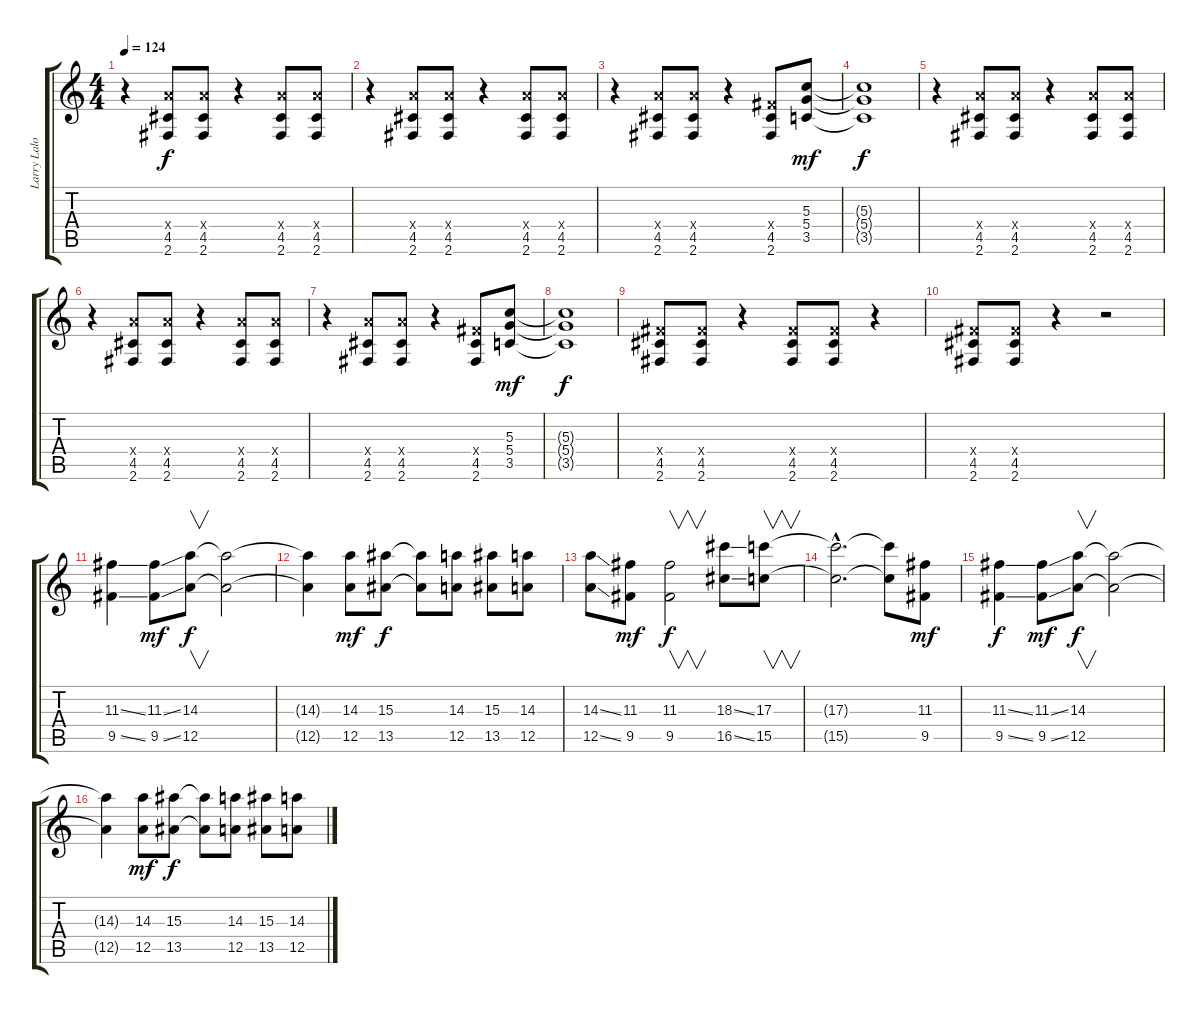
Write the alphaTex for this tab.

\track ("Larry Lalonde / Guitar" "Larry Lalo") {instrument distortionguitar}
\staff {score tabs}
\tuning (E4 B3 G3 D3 A2 E2) {hide}
\ts (4 4)
\tempo 124
\clef g2
\ks c
r.4{dy f} (7.4{x} 4.5 2.6).8 (7.4{x} 4.5 2.6).8 r.4 (7.4{x} 4.5 2.6).8 (7.4{x} 4.5 2.6).8 |
r.4 (7.4{x} 4.5 2.6).8 (7.4{x} 4.5 2.6).8 r.4 (7.4{x} 4.5 2.6).8 (7.4{x} 4.5 2.6).8 |
r.4 (7.4{x} 4.5 2.6).8 (7.4{x} 4.5 2.6).8 r.4 (4.4{x} 4.5 2.6).8 (5.3 5.4 3.5).8{dy mf} |
(5.3{t} 5.4{t} 3.5{t}).1{dy f} |
r.4 (7.4{x} 4.5 2.6).8 (7.4{x} 4.5 2.6).8 r.4 (7.4{x} 4.5 2.6).8 (7.4{x} 4.5 2.6).8 |
r.4 (7.4{x} 4.5 2.6).8 (7.4{x} 4.5 2.6).8 r.4 (7.4{x} 4.5 2.6).8 (7.4{x} 4.5 2.6).8 |
r.4 (7.4{x} 4.5 2.6).8 (7.4{x} 4.5 2.6).8 r.4 (4.4{x} 4.5 2.6).8 (5.3 5.4 3.5).8{dy mf} |
(5.3{t} 5.4{t} 3.5{t}).1{dy f} |
(4.4{x} 4.5 2.6).8 (4.4{x} 4.5 2.6).8 r.4 (4.4{x} 4.5 2.6).8 (4.4{x} 4.5 2.6).8 r.4 |
(4.4{x} 4.5 2.6).8 (4.4{x} 4.5 2.6).8 r.4 r.2 |
(11.3{ss} 9.5{ss}).4 (11.3{ss} 9.5{ss}).8{dy mf} (14.3 12.5).8{v dy f} (14.3{t} 12.5{t}).2 |
(14.3{t} 12.5{t}).4 (14.3 12.5).8{dy mf} (15.3 13.5).8{dy f} (15.3{t} 13.5{t}).8 (14.3 12.5).8 (15.3 13.5).8 (14.3 12.5).8 |
(14.3{ss} 12.5{ss}).8 (11.3 9.5).8{dy mf} (11.3 9.5).2{v dy f} (18.3{ss} 16.5{ss}).8 (17.3 15.5).8{v} |
(17.3{hac t} 15.5{hac t}).2{d} (17.3{t} 15.5{t}).8 (11.3 9.5).8{dy mf} |
(11.3{ss} 9.5{ss}).4{dy f} (11.3{ss} 9.5{ss}).8{dy mf} (14.3 12.5).8{v dy f} (14.3{t} 12.5{t}).2 |
(14.3{t} 12.5{t}).4 (14.3 12.5).8{dy mf} (15.3 13.5).8{dy f} (15.3{t} 13.5{t}).8 (14.3 12.5).8 (15.3 13.5).8 (14.3 12.5).8
